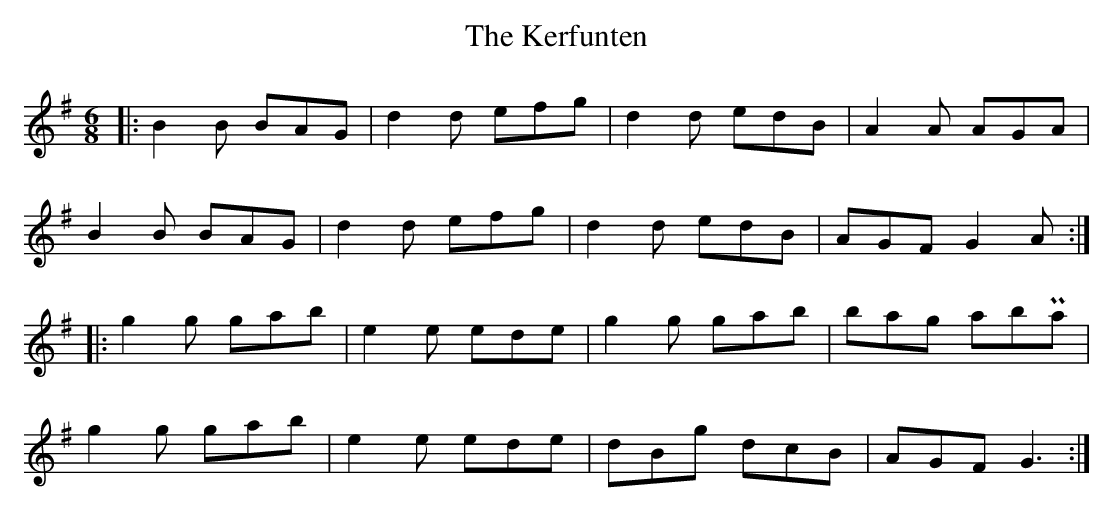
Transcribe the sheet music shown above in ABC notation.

X:1
T: The Kerfunten
M: 6/8
L: 1/8
K: Gmaj
|:B2B BAG|d2d efg|d2d edB|A2 A AGA |
B2B BAG|d2d efg|d2d edB|AGF G2A :|
|:g2g gab|e2e ede|g2g gab|bag abPa|
g2g gab|e2e ede|dBg dcB|AGF G3:|
